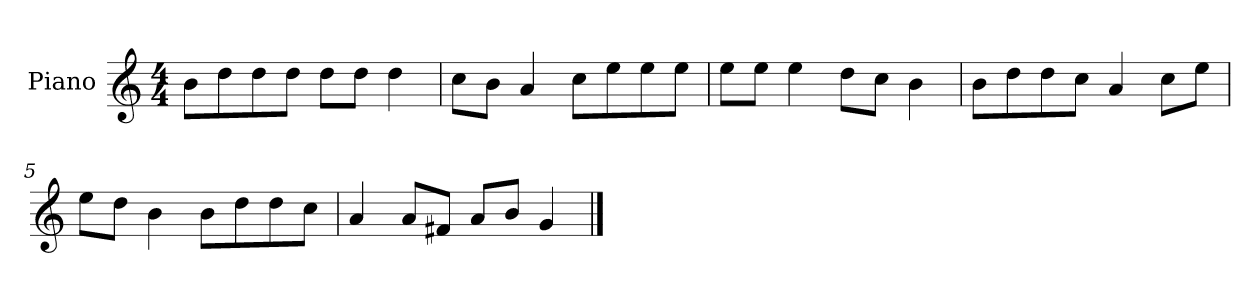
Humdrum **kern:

**kern
*part1
*staff1
*I"Piano
*I'P-no
*clefG2
*k[]
*M4/4
*MM90
=1
8b\L
8dd\
8dd\
8dd\J
8dd\L
8dd\J
4dd\
=2
8cc\L
8b\J
4a/
8cc\L
8ee\
8ee\
8ee\J
=3
8ee\L
8ee\J
4ee\
8dd\L
8cc\J
4b\
=4
8b\L
8dd\
8dd\
8cc\J
4a/
8cc\L
8ee\J
=5
8ee\L
8dd\J
4b\
8b\L
8dd\
8dd\
8cc\J
!!LO:LB:g=z
=6
4a/
8a/L
8f#X/J
8a/L
8b/J
4g/
==
*-
